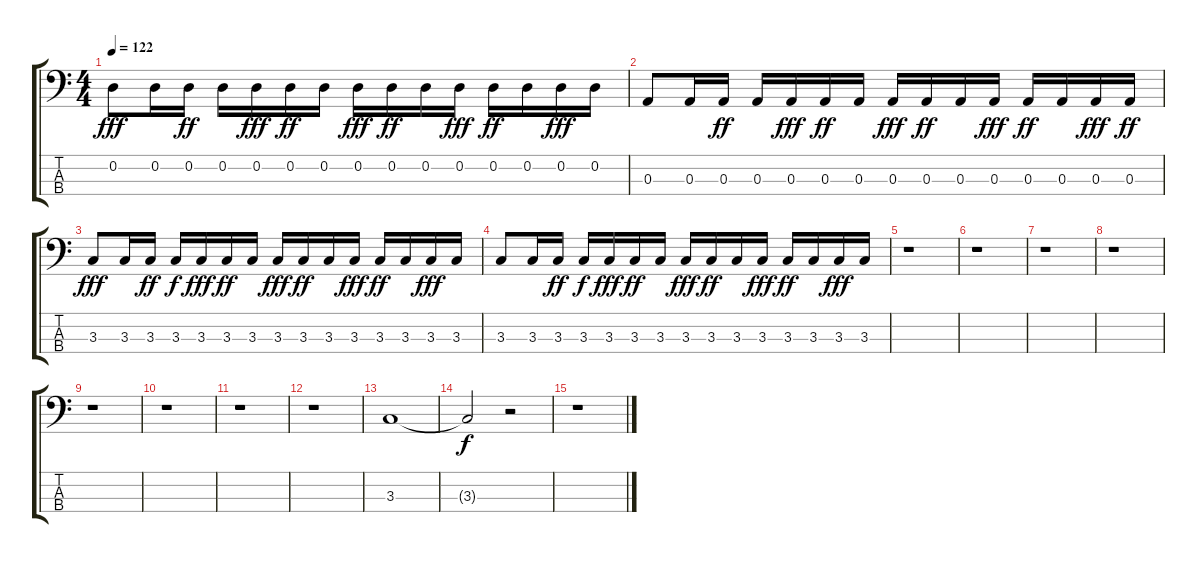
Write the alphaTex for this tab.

\track "" {instrument synthbass1}
\staff {score tabs}
\tuning (G2 D2 A1 E1) {hide}
\ts (4 4)
\tempo 122
\clef f4
\ks c
0.2.8{dy fff} 0.2.16 0.2.16{dy ff} 0.2.16 0.2.16{dy fff} 0.2.16{dy ff} 0.2.16 0.2.16{dy fff} 0.2.16{dy ff} 0.2.16 0.2.16{dy fff} 0.2.16{dy ff} 0.2.16 0.2.16{dy fff} 0.2.16 |
0.3.8 0.3.16 0.3.16{dy ff} 0.3.16 0.3.16{dy fff} 0.3.16{dy ff} 0.3.16 0.3.16{dy fff} 0.3.16{dy ff} 0.3.16 0.3.16{dy fff} 0.3.16{dy ff} 0.3.16 0.3.16{dy fff} 0.3.16{dy ff} |
3.3.8{dy fff} 3.3.16 3.3.16{dy ff} 3.3.16{dy f} 3.3.16{dy fff} 3.3.16{dy ff} 3.3.16 3.3.16{dy fff} 3.3.16{dy ff} 3.3.16 3.3.16{dy fff} 3.3.16{dy ff} 3.3.16 3.3.16{dy fff} 3.3.16 |
3.3.8 3.3.16 3.3.16{dy ff} 3.3.16{dy f} 3.3.16{dy fff} 3.3.16{dy ff} 3.3.16 3.3.16{dy fff} 3.3.16{dy ff} 3.3.16 3.3.16{dy fff} 3.3.16{dy ff} 3.3.16 3.3.16{dy fff} 3.3.16 |
r.1 |
r.1 |
r.1 |
r.1 |
r.1 |
r.1 |
r.1 |
r.1 |
3.3.1 |
3.3{t}.2{dy f} r.2 |
r.1
